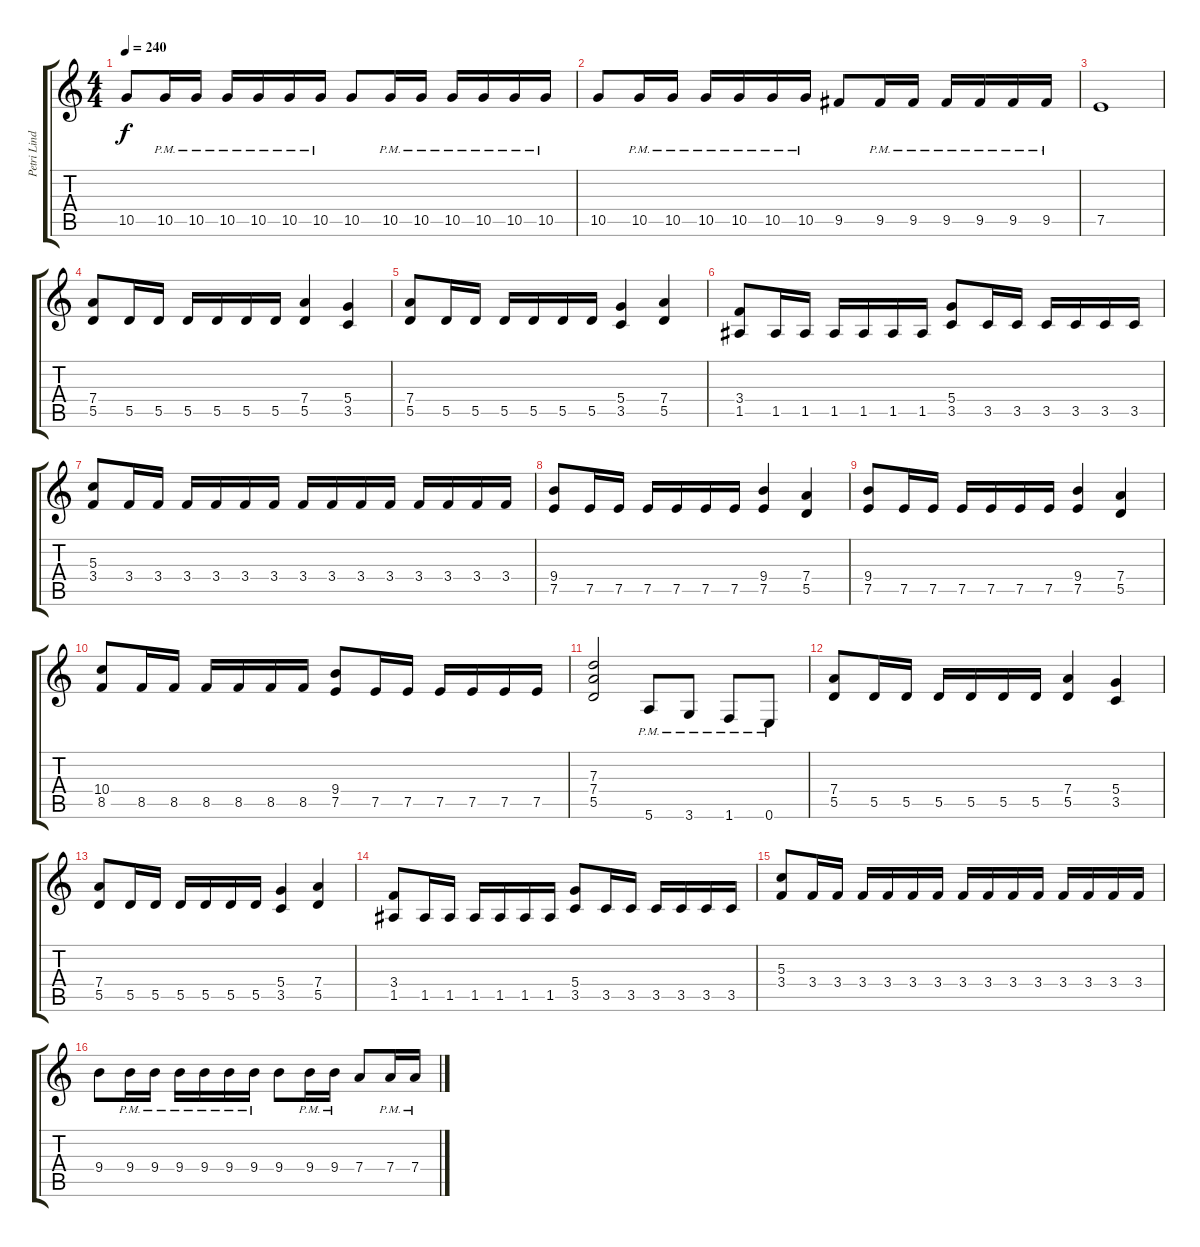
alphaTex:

\track ("Petri Lindroos" "Petri Lind") {instrument distortionguitar}
\staff {score tabs}
\tuning (E4 B3 G3 D3 A2 E2) {hide}
\ts (4 4)
\tempo 240
\clef g2
\ks c
10.5.8{dy f} 10.5{pm}.16 10.5{pm}.16 10.5{pm}.16 10.5{pm}.16 10.5{pm}.16 10.5{pm}.16 10.5.8 10.5{pm}.16 10.5{pm}.16 10.5{pm}.16 10.5{pm}.16 10.5{pm}.16 10.5{pm}.16 |
10.5.8 10.5{pm}.16 10.5{pm}.16 10.5{pm}.16 10.5{pm}.16 10.5{pm}.16 10.5{pm}.16 9.5.8 9.5{pm}.16 9.5{pm}.16 9.5{pm}.16 9.5{pm}.16 9.5{pm}.16 9.5{pm}.16 |
7.5.1 |
(7.4 5.5).8 5.5.16 5.5.16 5.5.16 5.5.16 5.5.16 5.5.16 (7.4 5.5).4 (5.4 3.5).4 |
(7.4 5.5).8 5.5.16 5.5.16 5.5.16 5.5.16 5.5.16 5.5.16 (5.4 3.5).4 (7.4 5.5).4 |
(3.4 1.5).8 1.5.16 1.5.16 1.5.16 1.5.16 1.5.16 1.5.16 (5.4 3.5).8 3.5.16 3.5.16 3.5.16 3.5.16 3.5.16 3.5.16 |
(5.3 3.4).8 3.4.16 3.4.16 3.4.16 3.4.16 3.4.16 3.4.16 3.4.16 3.4.16 3.4.16 3.4.16 3.4.16 3.4.16 3.4.16 3.4.16 |
(9.4 7.5).8 7.5.16 7.5.16 7.5.16 7.5.16 7.5.16 7.5.16 (9.4 7.5).4 (7.4 5.5).4 |
(9.4 7.5).8 7.5.16 7.5.16 7.5.16 7.5.16 7.5.16 7.5.16 (9.4 7.5).4 (7.4 5.5).4 |
(10.4 8.5).8 8.5.16 8.5.16 8.5.16 8.5.16 8.5.16 8.5.16 (9.4 7.5).8 7.5.16 7.5.16 7.5.16 7.5.16 7.5.16 7.5.16 |
(7.3 7.4 5.5).2 5.6{pm}.8 3.6{pm}.8 1.6{pm}.8 0.6{pm}.8 |
(7.4 5.5).8 5.5.16 5.5.16 5.5.16 5.5.16 5.5.16 5.5.16 (7.4 5.5).4 (5.4 3.5).4 |
(7.4 5.5).8 5.5.16 5.5.16 5.5.16 5.5.16 5.5.16 5.5.16 (5.4 3.5).4 (7.4 5.5).4 |
(3.4 1.5).8 1.5.16 1.5.16 1.5.16 1.5.16 1.5.16 1.5.16 (5.4 3.5).8 3.5.16 3.5.16 3.5.16 3.5.16 3.5.16 3.5.16 |
(5.3 3.4).8 3.4.16 3.4.16 3.4.16 3.4.16 3.4.16 3.4.16 3.4.16 3.4.16 3.4.16 3.4.16 3.4.16 3.4.16 3.4.16 3.4.16 |
9.4.8 9.4{pm}.16 9.4{pm}.16 9.4{pm}.16 9.4{pm}.16 9.4{pm}.16 9.4{pm}.16 9.4.8 9.4{pm}.16 9.4{pm}.16 7.4.8 7.4{pm}.16 7.4{pm}.16
